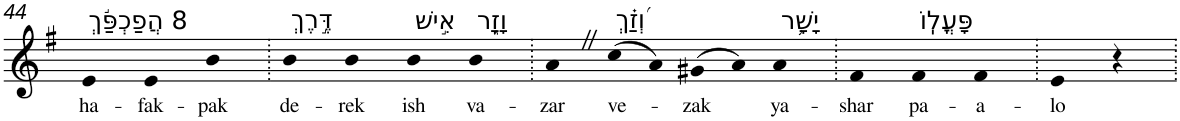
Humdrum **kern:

**kern	**text
*part1	*part1
*staff1	*staff1
*I"Piano	*
*I'Pno	*
!!LO:PB:g=z
*clefG2	*
*k[f#]	*
*G:	*
=44	=44
!LO:TX:a:t=8 הֲפַכְפַּ֬ךְ	!
!	!LO:LY:b
4e	ha-
!	!LO:LY:b
4e	-fak-
!	!LO:LY:b
4b	-pak
=45.	=45.
!LO:TX:a:t=דֶּ֣רֶךְ	!
!	!LO:LY:b
4b	de-
!	!LO:LY:b
4b	-rek
!LO:TX:a:t=אִ֣ישׁ	!
!	!LO:LY:b
4b	ish
!LO:TX:a:t=וָזָ֑ר	!
!	!LO:LY:b
4b	va-
=46.	=46.
!	!LO:LY:b
4aZ	-zar
!LO:TX:a:t=וְ֝זַ֗ךְ	!
!	!LO:LY:b
(>8cc	ve-
8a)	.
!	!LO:LY:b
(>8g#X	-zak
8a)	.
!LO:TX:a:t=יָשָׁ֥ר	!
!	!LO:LY:b
4a	ya-
=47.	=47.
!	!LO:LY:b
4f#	-shar
!LO:TX:a:t=פָּעֳלֽוֹ	!
!	!LO:LY:b
4f#	pa-
!	!LO:LY:b
4f#	-a-
=48.	=48.
!	!LO:LY:b
4e	-lo
4r	.
=.	=.
*-	*-
